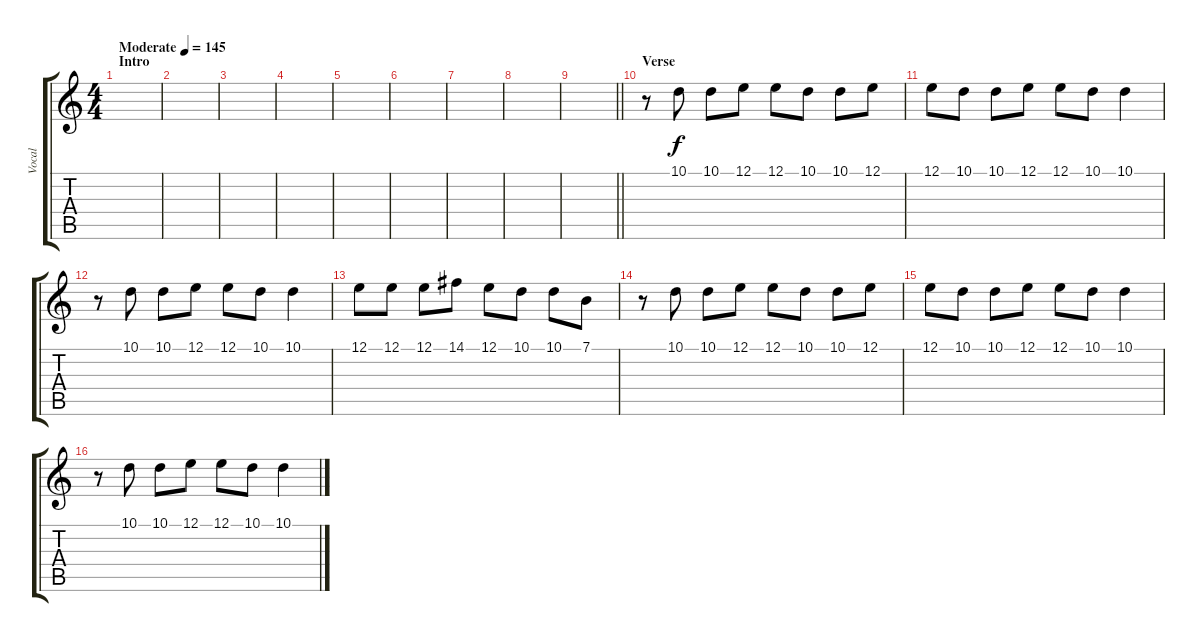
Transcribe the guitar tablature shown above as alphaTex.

\track ("Vocal" "Vocal") {instrument acousticgrandpiano}
\staff {score tabs}
\tuning (E4 B3 G3 D3 A2 E2) {hide}
\ts (4 4)
\section ("" "Intro")
\tempo (145 "Moderate")
\clef g2
\ks c
|
|
|
|
|
|
|
|
\barLineRight lightlight
|
\section ("" "Verse")
r.8 10.1.8 10.1.8 12.1.8 12.1.8 10.1.8 10.1.8 12.1.8 |
12.1.8 10.1.8 10.1.8 12.1.8 12.1.8 10.1.8 10.1.4 |
r.8 10.1.8 10.1.8 12.1.8 12.1.8 10.1.8 10.1.4 |
12.1.8 12.1.8 12.1.8 14.1.8 12.1.8 10.1.8 10.1.8 7.1.8 |
r.8 10.1.8 10.1.8 12.1.8 12.1.8 10.1.8 10.1.8 12.1.8 |
12.1.8 10.1.8 10.1.8 12.1.8 12.1.8 10.1.8 10.1.4 |
r.8 10.1.8 10.1.8 12.1.8 12.1.8 10.1.8 10.1.4
